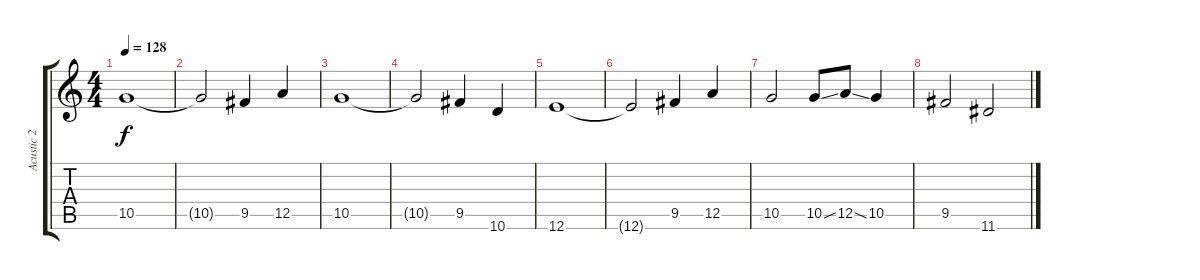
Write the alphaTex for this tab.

\track ("Acustic 2 Intro" "Acustic 2 ") {instrument acousticguitarnylon}
\staff {score tabs}
\tuning (E4 B3 G3 D3 A2 E2) {hide}
\ts (4 4)
\tempo 128
\clef g2
\ks c
10.5.1{dy f instrument acousticguitarnylon} |
10.5{t}.2 9.5.4 12.5.4 |
10.5.1 |
10.5{t}.2 9.5.4 10.6.4 |
12.6.1 |
12.6{t}.2 9.5.4 12.5.4 |
10.5.2 10.5{ss}.8 12.5{ss}.8 10.5.4 |
9.5.2 11.6.2
